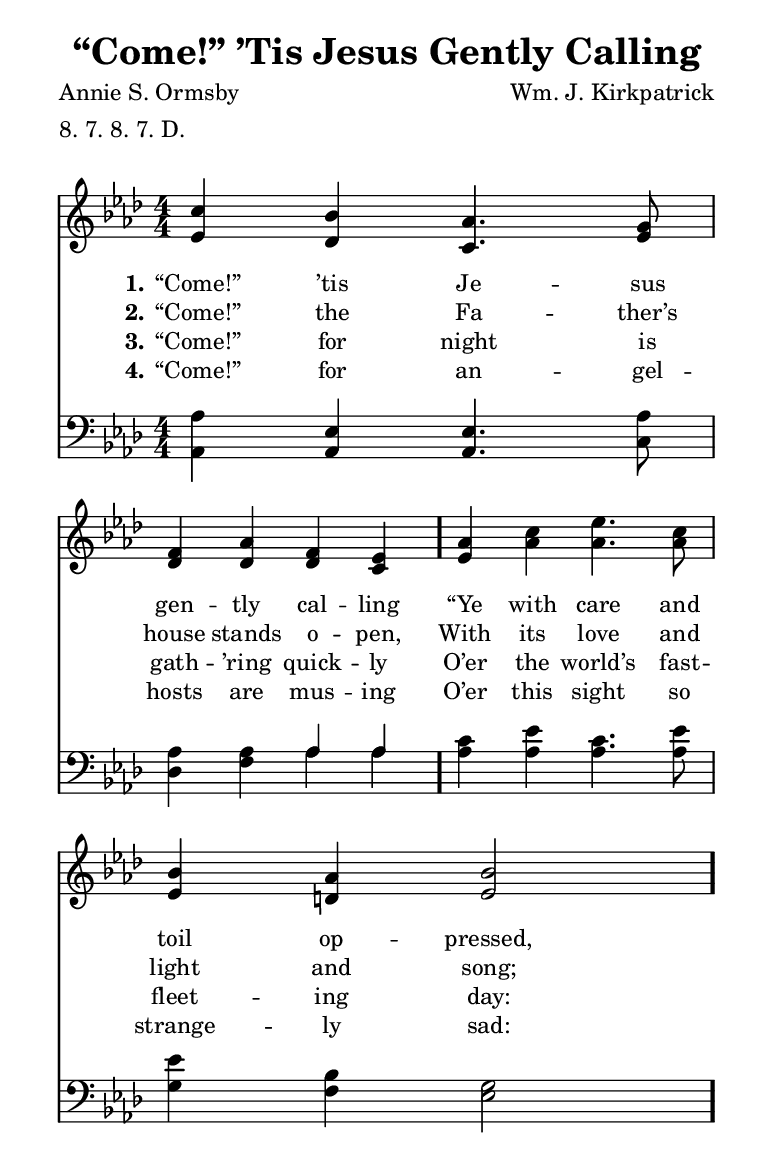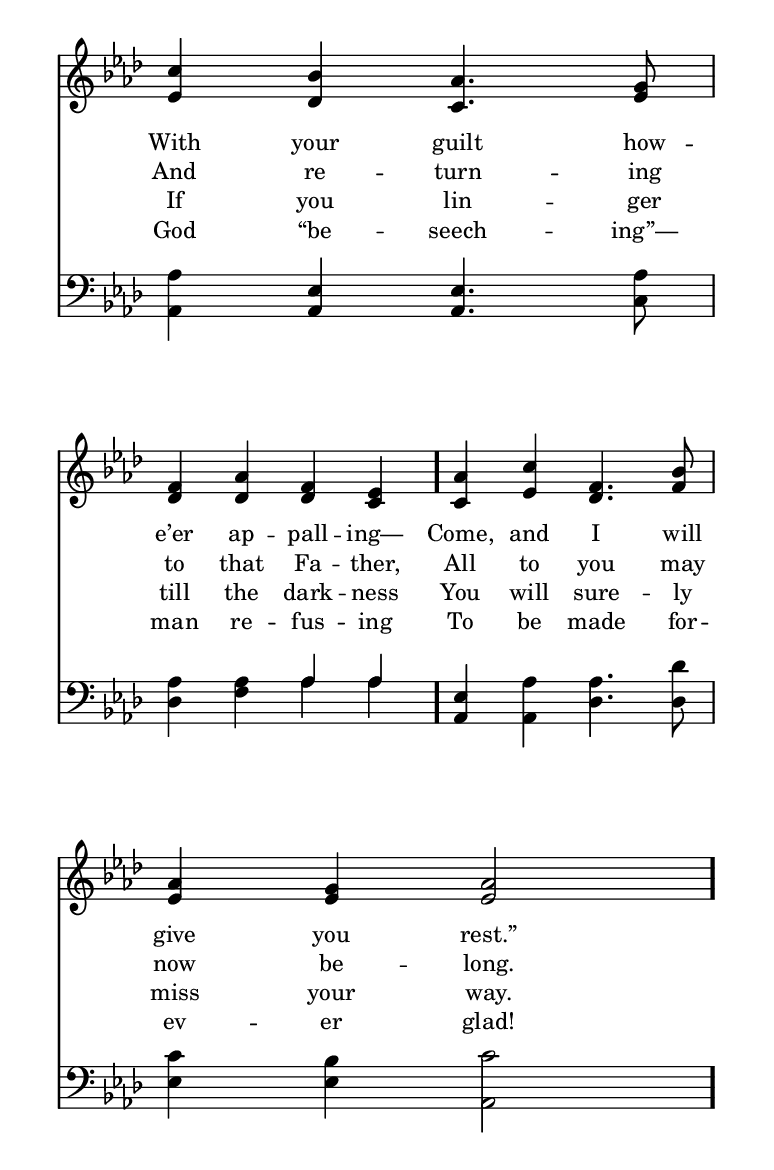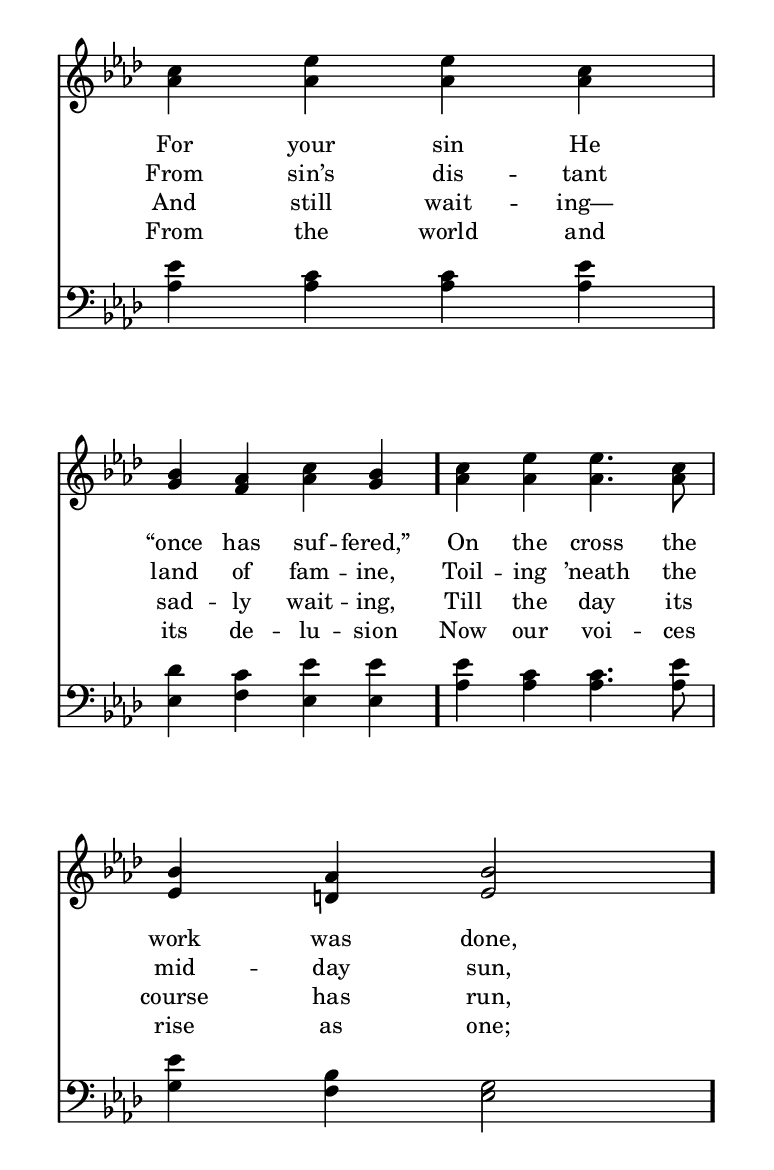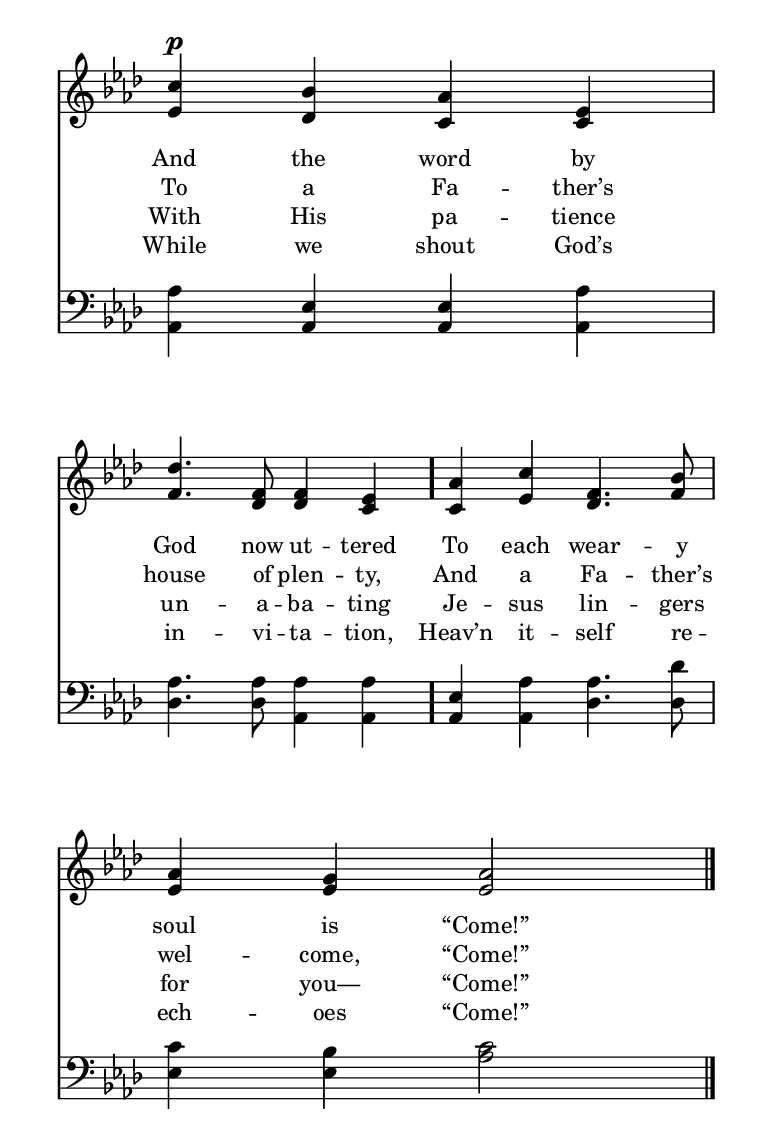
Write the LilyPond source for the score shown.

\include "common/global.ily"
\paper {
  \include "common/paper.ily"
  %ragged-bottom = ##t
  %ragged-last-bottom = ##t
  %systems-per-page = ##f
  %page-count = ##f
}

\header{
  hymnnumber = "1"
  title = "“Come!” ’Tis Jesus Gently Calling"
  tunename = "’Tis So Sweet to Trust in Jesus"
  meter = "8. 7. 8. 7. D."
  poet = "Annie S. Ormsby"
  composer = "Wm. J. Kirkpatrick"
  %copyright = ""
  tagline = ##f
}

% for fermata in MIDI
ta = { \tempo 4=90 }
tb = { \tempo 4=45 }

patternAA = { c4 c4 | c4. c8 c4 c4 | c4( c4) } % Line 1 soprano / alto / bass, Line 3 soprano
patternAB = { c4 c4 | c4. c8 c4 c4 | c2 } % Line 1 tenor, Line 2 soprano, Line 3 tenor, Line 4 soprano / alto / tenor
patternAC = { c4 c8[ c8 ] | c4. c8 c4 c4 | c2 } % Refrain line 4 soprano

patternBA = { c4 c4 | c4 c4 c4 c4 | c2 } % Line 2 alto, Line 3 alto / bass, Line 4 bass, Refrain line 1 / 2 tenor / bass, Refrain line 3 tenor, Refrain line 4 bass
patternBB = { c4 c4 | c4 c4 c4 c4 | c4( c4) } % Refrain line 1 / 2 soprano / alto, Refrain line 3 bass
patternBC = { c4. c8 | c4 c4 c4 c4 | c2 } % Refrain line 3 soprano

global = {
  \include "common/overrides.ily"
  \override Staff.TimeSignature.style = #'numbered
  \time 4/4
  \override Score.MetronomeMark.transparent = ##t % hide all fermata changes too
  \ta
  \key aes \major
  \autoBeamOff
}

notesSoprano = {
\global
\relative a' {
  c4 bes aes4. g8 f4 aes f ees     \noBreak | aes4 c ees4. c8 bes4 aes bes2 \break
  c4 bes aes4. g8 f4 aes f ees     \noBreak | aes4 c f,4. bes8 aes4 g aes2 \break
  c4 ees ees c bes aes c bes       \noBreak | c ees ees4. c8 bes4 aes bes2 \break
  % TODO actually make MIDI output soft
	% Used to use c4^\p here but that made only the soprano soft, and putting it
	% in every voice resulted in too many p's.
  c4^\markup { \dynamic p } bes aes ees des'4. f,8 f4 ees \noBreak | aes c f,4. bes8 aes4 g aes2 \break

\bar "|."
}
}

notesAlto = {
\global
\relative e' {

  ees4 des c4. ees8 des4 des des c \noBreak | ees4 aes aes4. aes8 ees4 d ees2 \break
  ees4 des c4. ees8 des4 des des c \noBreak | c4 ees des4. f8 ees4 ees ees2 \break
  aes4 aes aes aes g f aes g       \noBreak | aes aes aes4. aes8 ees4 d ees2 \break
  ees4 des c c f4. des8 des4 c     \noBreak | c ees des4. f8 ees4 ees ees2 \break

}
}

notesTenor = {
\global
\relative a {

  aes4 ees ees4. aes8 aes4 aes \new Voice { \voiceOne aes aes } \noBreak | c4 ees c4. ees8 ees4 bes g2 \break
  aes4 ees ees4. aes8 aes4 aes \new Voice { \voiceOne aes aes } \noBreak | ees4 aes aes4. des8 c4 bes c2 \break
  ees4 c c ees des c ees ees                                    \noBreak | ees c c4. ees8 ees4 bes g2 \break
  aes4 ees ees aes aes4. aes8 aes4 aes                          \noBreak | ees aes aes4. des8 c4 bes c2 \break

}
}

notesBass = {
\global
\relative a, {

  aes4 aes aes4. c8 des4 f \new Voice { \voiceTwo aes aes }  \noBreak | aes4 aes aes4. aes8 g4 f ees2 \break
  aes,4 aes aes4. c8 des4 f \new Voice { \voiceTwo aes aes } \noBreak | aes,4 aes des4. des8 ees4 ees aes,2 \break
  aes'4 aes aes aes ees f ees ees                            \noBreak | aes aes aes4. aes8 g4 f ees2 \break
  aes,4 aes aes aes des4. des8 aes4 aes                      \noBreak | aes aes des4. des8 ees4 ees aes2 \break

}
}

wordsA = \lyricmode {
\set stanza = "1."

“Come!” ’tis Je -- sus gen -- tly cal -- ling \bar "."
“Ye with care and toil op -- pressed, \bar "." \break
With your guilt how -- e’er ap -- pall -- ing— \bar "."
Come, and I will give you rest.” \bar "." \break
For your sin He “once has suf -- fered,” \bar "."
On the cross the work was done, \bar "." \break
And the word by God now ut -- tered \bar "."
To each wear -- y soul is “Come!” \bar "."

}

wordsB = \lyricmode {
\set stanza = "2."

“Come!” the Fa -- ther’s house stands o -- pen,
With its love and light and song;
And re -- turn -- ing to that Fa -- ther,
All to you may now be -- long.
From sin’s dis -- tant land of fam -- ine,
Toil -- ing ’neath the mid -- day sun,
To a Fa -- ther’s house of plen -- ty,
And a Fa -- ther’s wel -- come, “Come!”

}

wordsC = \lyricmode {
\set stanza = "3."

“Come!” for night is gath -- ’ring quick -- ly
O’er the world’s fast -- fleet -- ing day:
If you lin -- ger till the dark -- ness
You will sure -- ly miss your way.
And still wait -- ing— sad -- ly wait -- ing,
Till the day its course has run,
With His pa -- tience un -- a -- ba -- ting
Je -- sus lin -- gers for you— “Come!”

}

wordsD = \lyricmode {
\set stanza = "4."

“Come!” for an -- gel -- hosts are mus -- ing
O’er this sight so strange -- ly sad:
God “be -- seech -- ing”— man re -- fus -- ing
To be made for -- ev -- er glad!
From the world and its de -- lu -- sion
Now our voi -- ces rise as one;
While we shout God’s in -- vi -- ta -- tion,
Heav’n it -- self re -- ech -- oes “Come!”

}

\score {
  \context ChoirStaff <<
    \context Staff <<
      \set ChoirStaff.systemStartDelimiter = #'SystemStartBar
      \set ChoirStaff.printPartCombineTexts = ##f
      \partcombine #'(2 . 9) \notesSoprano \notesAlto
      \context NullVoice = sopranos { \voiceOne << \notesSoprano >> }
      \context Lyrics = one   \lyricsto sopranos \wordsA
      \context Lyrics = two   \lyricsto sopranos \wordsB
      \context Lyrics = three \lyricsto sopranos \wordsC
      \context Lyrics = four  \lyricsto sopranos \wordsD
    >>
    \context Staff = men <<
      \clef bass
      \set ChoirStaff.printPartCombineTexts = ##f
      \partcombine #'(2 . 9) \notesTenor \notesBass
    >>
  >>
  \layout {
    \include "common/layout.ily"
  }
  \midi{
    \include "common/midi.ily"
  }
}

\version "2.19.49"  % necessary for upgrading to future LilyPond versions.

% vi:set et ts=2 sw=2 ai nocindent syntax=lilypond:
